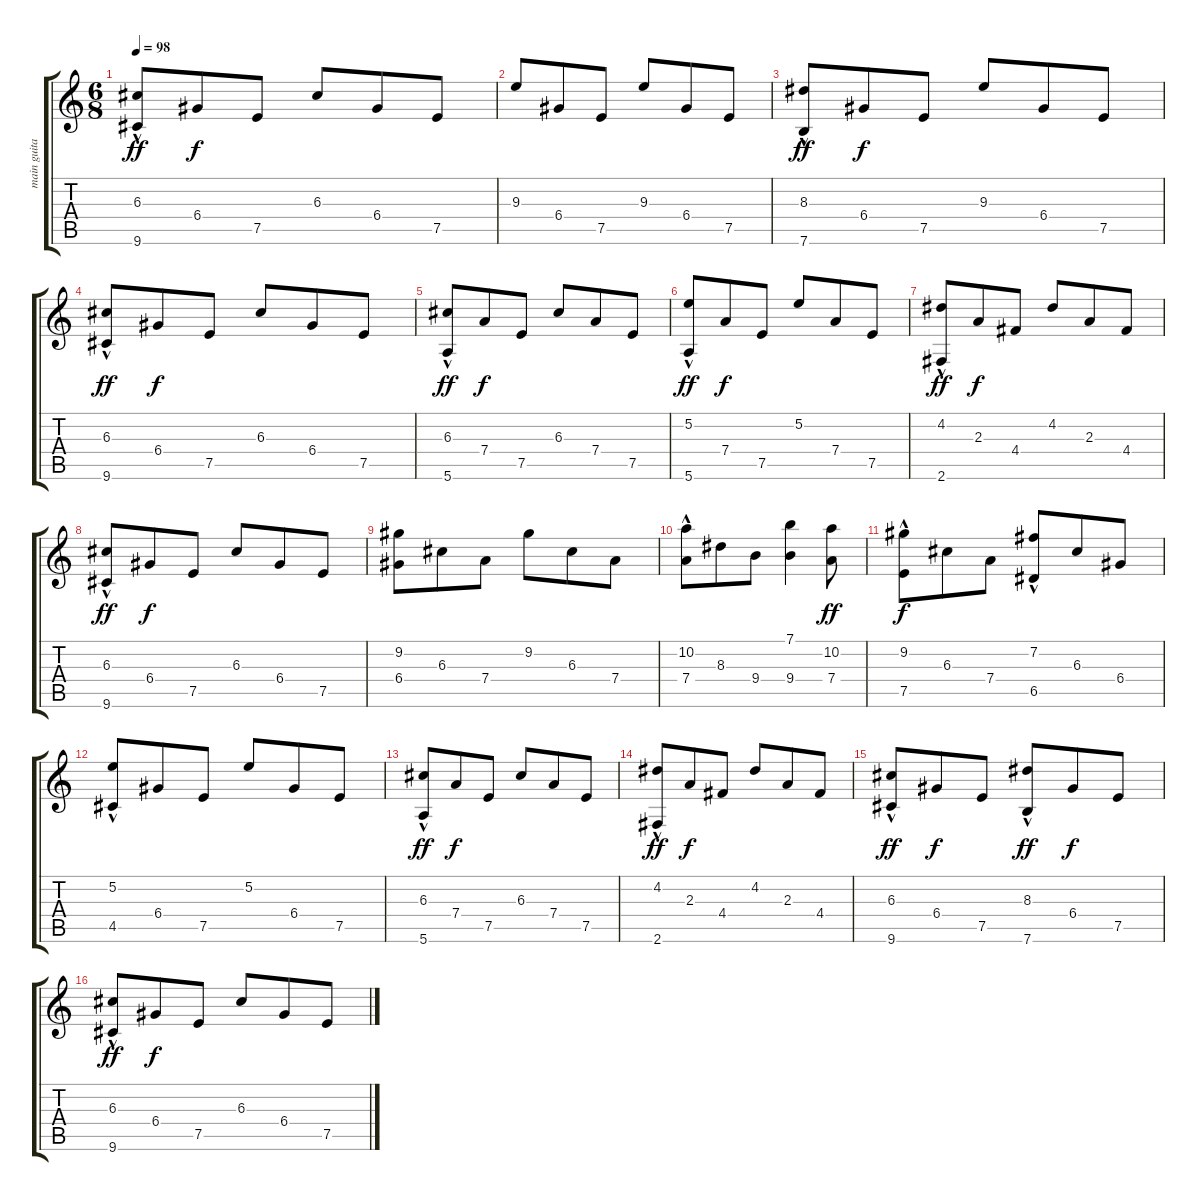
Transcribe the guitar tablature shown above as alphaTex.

\track ("main guitar" "main guita") {instrument acousticguitarnylon}
\staff {score tabs}
\tuning (E4 B3 G3 D3 A2 E2) {hide}
\ts (6 8)
\tempo 98
\clef g2
\ks c
(6.3 9.6{hac}).8{dy ff} 6.4.8{dy f} 7.5.8 6.3.8 6.4.8 7.5.8 |
9.3.8 6.4.8 7.5.8 9.3.8 6.4.8 7.5.8 |
(8.3 7.6{hac}).8{dy ff} 6.4.8{dy f} 7.5.8 9.3.8 6.4.8 7.5.8 |
(6.3 9.6{hac}).8{dy ff} 6.4.8{dy f} 7.5.8 6.3.8 6.4.8 7.5.8 |
(6.3 5.6{hac}).8{dy ff} 7.4.8{dy f} 7.5.8 6.3.8 7.4.8 7.5.8 |
(5.2 5.6{hac}).8{dy ff} 7.4.8{dy f} 7.5.8 5.2.8 7.4.8 7.5.8 |
(4.2 2.6{hac}).8{dy ff} 2.3.8{dy f} 4.4.8 4.2.8 2.3.8 4.4.8 |
(6.3 9.6{hac}).8{dy ff} 6.4.8{dy f} 7.5.8 6.3.8 6.4.8 7.5.8 |
(9.2 6.4).8 6.3.8 7.4.8 9.2.8 6.3.8 7.4.8 |
(10.2 7.4{hac}).8 8.3.8 9.4.8 (7.1 9.4).4 (10.2 7.4).8{dy ff} |
(9.2 7.5{hac}).8{dy f} 6.3.8 7.4.8 (7.2 6.5{hac}).8 6.3.8 6.4.8 |
(5.2 4.5{hac}).8 6.4.8 7.5.8 5.2.8 6.4.8 7.5.8 |
(6.3 5.6{hac}).8{dy ff} 7.4.8{dy f} 7.5.8 6.3.8 7.4.8 7.5.8 |
(4.2 2.6{hac}).8{dy ff} 2.3.8{dy f} 4.4.8 4.2.8 2.3.8 4.4.8 |
(6.3 9.6{hac}).8{dy ff} 6.4.8{dy f} 7.5.8 (8.3 7.6{hac}).8{dy ff} 6.4.8{dy f} 7.5.8 |
(6.3 9.6{hac}).8{dy ff} 6.4.8{dy f} 7.5.8 6.3.8 6.4.8 7.5.8
